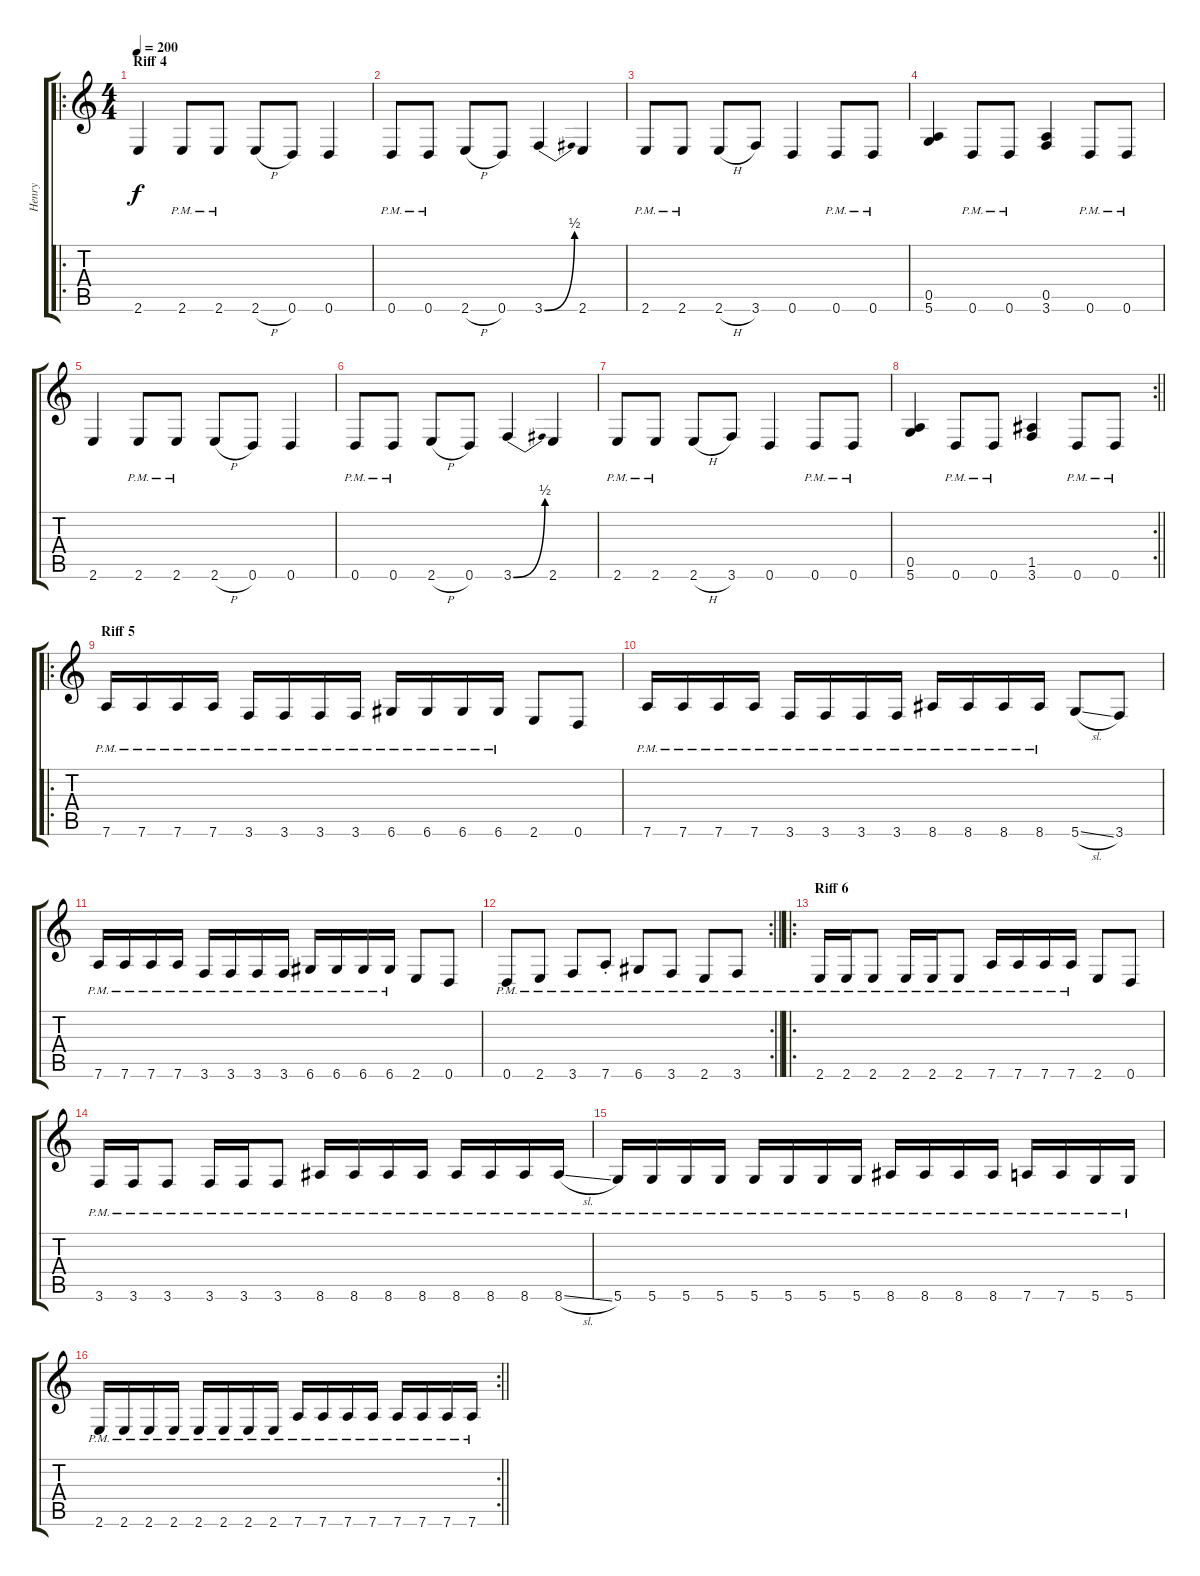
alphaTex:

\track ("Henry" "Henry") {instrument distortionguitar}
\staff {score tabs}
\tuning (E4 B3 G3 D3 A2 D2) {hide}
\ro
\ts (4 4)
\section ("" "Riff 4")
\tempo 200
\clef g2
\ks c
2.6.4{dy f} 2.6{pm}.8 2.6{pm}.8 2.6{h}.8 0.6.8 0.6.4 |
0.6{pm}.8 0.6{pm}.8 2.6{h}.8 0.6.8 3.6{be (bend 0 0 60 2)}.4 2.6.4 |
2.6{pm}.8 2.6{pm}.8 2.6{h}.8 3.6.8 0.6.4 0.6{pm}.8 0.6{pm}.8 |
(0.5 5.6).4 0.6{pm}.8 0.6{pm}.8 (0.5 3.6).4 0.6{pm}.8 0.6{pm}.8 |
2.6.4 2.6{pm}.8 2.6{pm}.8 2.6{h}.8 0.6.8 0.6.4 |
0.6{pm}.8 0.6{pm}.8 2.6{h}.8 0.6.8 3.6{be (bend 0 0 60 2)}.4 2.6.4 |
2.6{pm}.8 2.6{pm}.8 2.6{h}.8 3.6.8 0.6.4 0.6{pm}.8 0.6{pm}.8 |
\rc 2
\barLineRight lightlight
(0.5 5.6).4 0.6{pm}.8 0.6{pm}.8 (1.5 3.6).4 0.6{pm}.8 0.6{pm}.8 |
\ro
\section ("" "Riff 5")
7.6{pm}.16 7.6{pm}.16 7.6{pm}.16 7.6{pm}.16 3.6{pm}.16 3.6{pm}.16 3.6{pm}.16 3.6{pm}.16 6.6{pm}.16 6.6{pm}.16 6.6{pm}.16 6.6{pm}.16 2.6.8 0.6.8 |
7.6{pm}.16 7.6{pm}.16 7.6{pm}.16 7.6{pm}.16 3.6{pm}.16 3.6{pm}.16 3.6{pm}.16 3.6{pm}.16 8.6{pm}.16 8.6{pm}.16 8.6{pm}.16 8.6{pm}.16 5.6{sl}.8 3.6.8 |
7.6{pm}.16 7.6{pm}.16 7.6{pm}.16 7.6{pm}.16 3.6{pm}.16 3.6{pm}.16 3.6{pm}.16 3.6{pm}.16 6.6{pm}.16 6.6{pm}.16 6.6{pm}.16 6.6{pm}.16 2.6.8 0.6.8 |
\rc 2
\barLineRight lightlight
0.6{pm}.8 2.6{pm}.8 3.6{pm}.8 7.6{pm st}.8 6.6{pm}.8 3.6{pm}.8 2.6{pm}.8 3.6{pm}.8 |
\ro
\section ("" "Riff 6")
2.6{pm}.16 2.6{pm}.16 2.6{pm}.8 2.6{pm}.16 2.6{pm}.16 2.6{pm}.8 7.6{pm}.16 7.6{pm}.16 7.6{pm}.16 7.6{pm}.16 2.6.8 0.6.8 |
3.6{pm}.16 3.6{pm}.16 3.6{pm}.8 3.6{pm}.16 3.6{pm}.16 3.6{pm}.8 8.6{pm}.16 8.6{pm}.16 8.6{pm}.16 8.6{pm}.16 8.6{pm}.16 8.6{pm}.16 8.6{pm}.16 8.6{sl pm}.16 |
5.6{pm}.16 5.6{pm}.16 5.6{pm}.16 5.6{pm}.16 5.6{pm}.16 5.6{pm}.16 5.6{pm}.16 5.6{pm}.16 8.6{pm}.16 8.6{pm}.16 8.6{pm}.16 8.6{pm}.16 7.6{pm}.16 7.6{pm}.16 5.6{pm}.16 5.6{pm}.16 |
\rc 2
\barLineRight lightlight
2.6{pm}.16 2.6{pm}.16 2.6{pm}.16 2.6{pm}.16 2.6{pm}.16 2.6{pm}.16 2.6{pm}.16 2.6{pm}.16 7.6{pm}.16 7.6{pm}.16 7.6{pm}.16 7.6{pm}.16 7.6{pm}.16 7.6{pm}.16 7.6{pm}.16 7.6{pm}.16
